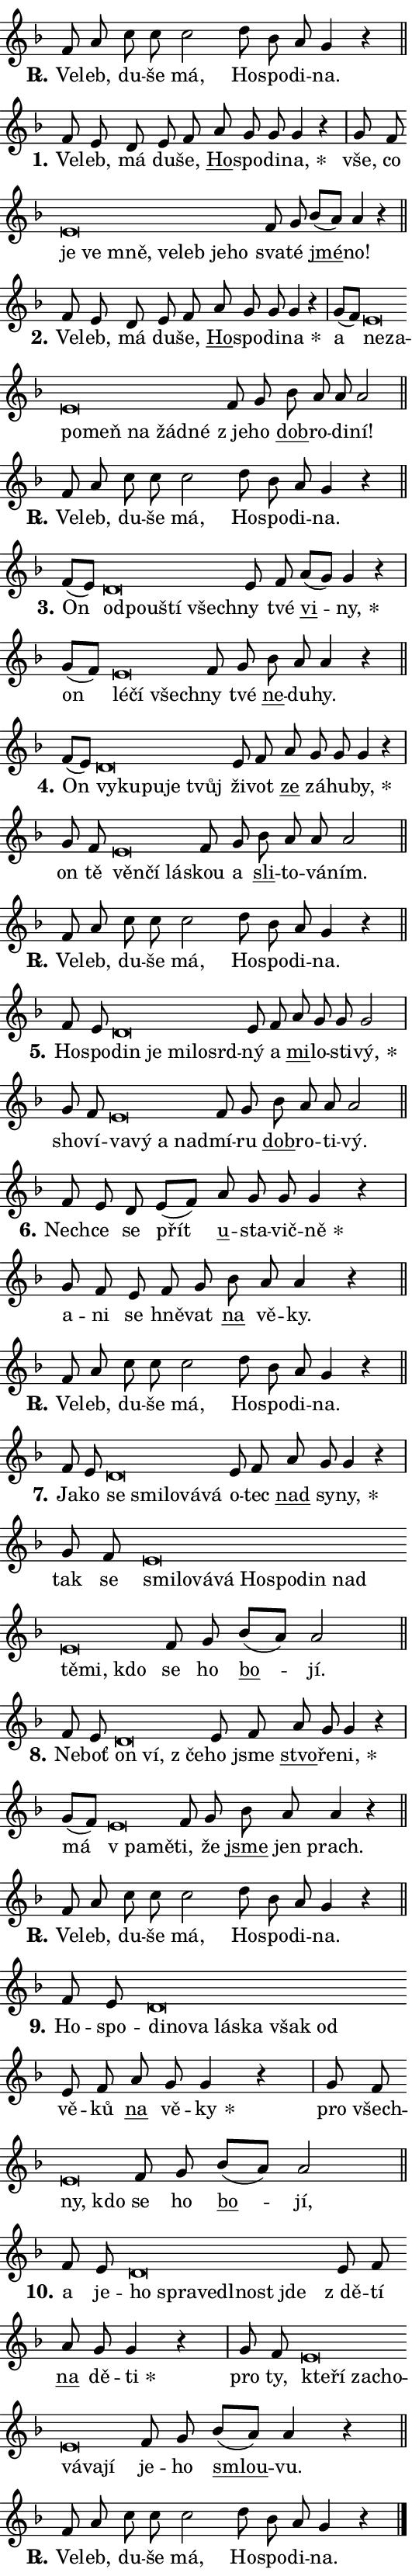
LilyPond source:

\version "2.24.0"
\header { tagline = "" }
\paper {
  indent = 0\cm
  top-margin = 0\cm
  right-margin = 0.13\cm % to fit lyric hyphens
  bottom-margin = 0\cm
  left-margin = 0\cm
  paper-width = 9\cm
  page-breaking = #ly:one-page-breaking
  system-system-spacing.basic-distance = #11
  score-system-spacing.basic-distance = #11
  ragged-last = ##f
}


%% Author: Thomas Morley
%% https://lists.gnu.org/archive/html/lilypond-user/2020-05/msg00002.html
#(define (line-position grob)
"Returns position of @var[grob} in current system:
   @code{'start}, if at first time-step
   @code{'end}, if at last time-step
   @code{'middle} otherwise
"
  (let* ((col (ly:item-get-column grob))
         (ln (ly:grob-object col 'left-neighbor))
         (rn (ly:grob-object col 'right-neighbor))
         (col-to-check-left (if (ly:grob? ln) ln col))
         (col-to-check-right (if (ly:grob? rn) rn col))
         (break-dir-left
           (and
             (ly:grob-property col-to-check-left 'non-musical #f)
             (ly:item-break-dir col-to-check-left)))
         (break-dir-right
           (and
             (ly:grob-property col-to-check-right 'non-musical #f)
             (ly:item-break-dir col-to-check-right))))
        (cond ((eqv? 1 break-dir-left) 'start)
              ((eqv? -1 break-dir-right) 'end)
              (else 'middle))))

#(define (tranparent-at-line-position vctor)
  (lambda (grob)
  "Relying on @code{line-position} select the relevant enry from @var{vctor}.
Used to determine transparency,"
    (case (line-position grob)
      ((end) (not (vector-ref vctor 0)))
      ((middle) (not (vector-ref vctor 1)))
      ((start) (not (vector-ref vctor 2))))))

noteHeadBreakVisibility =
#(define-music-function (break-visibility)(vector?)
"Makes @code{NoteHead}s transparent relying on @var{break-visibility}"
#{
  \override NoteHead.transparent =
    #(tranparent-at-line-position break-visibility)
#})

#(define delete-ledgers-for-transparent-note-heads
  (lambda (grob)
    "Reads whether a @code{NoteHead} is transparent.
If so this @code{NoteHead} is removed from @code{'note-heads} from
@var{grob}, which is supposed to be @code{LedgerLineSpanner}.
As a result ledgers are not printed for this @code{NoteHead}"
    (let* ((nhds-array (ly:grob-object grob 'note-heads))
           (nhds-list
             (if (ly:grob-array? nhds-array)
                 (ly:grob-array->list nhds-array)
                 '()))
           ;; Relies on the transparent-property being done before
           ;; Staff.LedgerLineSpanner.after-line-breaking is executed.
           ;; This is fragile ...
           (to-keep
             (remove
               (lambda (nhd)
                 (ly:grob-property nhd 'transparent #f))
               nhds-list)))
      ;; TODO find a better method to iterate over grob-arrays, similiar
      ;; to filter/remove etc for lists
      ;; For now rebuilt from scratch
      (set! (ly:grob-object grob 'note-heads)  '())
      (for-each
        (lambda (nhd)
          (ly:pointer-group-interface::add-grob grob 'note-heads nhd))
        to-keep))))

squashNotes = {
  \override NoteHead.X-extent = #'(-0.2 . 0.2)
  \override NoteHead.Y-extent = #'(-0.75 . 0)
  \override NoteHead.stencil =
    #(lambda (grob)
       (let ((pos (ly:grob-property grob 'staff-position)))
         (begin
           (if (< pos -7) (display "ERROR: Lower brevis then expected\n") (display ""))
           (if (<= pos -6) ly:text-interface::print ly:note-head::print))))
}
unSquashNotes = {
  \revert NoteHead.X-extent
  \revert NoteHead.Y-extent
  \revert NoteHead.stencil
}

hideNotes = \noteHeadBreakVisibility #begin-of-line-visible
unHideNotes = \noteHeadBreakVisibility #all-visible

% work-around for resetting accidentals
% https://lilypond.org/doc/v2.23/Documentation/notation/displaying-rhythms#unmetered-music
cadenzaMeasure = {
  \cadenzaOff
  \partial 1024 s1024
  \cadenzaOn
}

#(define-markup-command (accent layout props text) (markup?)
  "Underline accented syllable"
  (interpret-markup layout props
    #{\markup \override #'(offset . 4.3) \underline { #text }#}))

responsum = \markup \concat {
  "R" \hspace #-1.05 \path #0.1 #'((moveto 0 0.07) (lineto 0.9 0.8)) \hspace #0.05 "."
}

spaceSize = #0.6828661417322834 % exact space size for TeX Gyre Schola

\layout {
  \context {
    \Staff
    \remove "Time_signature_engraver"
    \override LedgerLineSpanner.after-line-breaking = #delete-ledgers-for-transparent-note-heads
  }
  \context {
    \Lyrics {
      \override LyricSpace.minimum-distance = \spaceSize
      \override LyricText.font-name = #"TeX Gyre Schola"
      \override LyricText.font-size = 1
      \override StanzaNumber.font-name = #"TeX Gyre Schola Bold"
      \override StanzaNumber.font-size = 1
    }
  }
  \context {
    \Score 
    \override NoteHead.text =
      #(lambda (grob) 
        (let ((pos (ly:grob-property grob 'staff-position)))
          #{\markup {
            \combine
              \halign #-0.55 \raise #(if (= pos -6) 0 0.5) \override #'(thickness . 2) \draw-line #'(3.2 . 0)
              \musicglyph "noteheads.sM1"
          }#}))
  }
}

% magnetic-lyrics.ily
%
%   written by
%     Jean Abou Samra <jean@abou-samra.fr>
%     Werner Lemberg <wl@gnu.org>
%
%   adapted by
%     Jiri Hon <jiri.hon@gmail.com>
%
% Version 2022-Apr-15

% https://www.mail-archive.com/lilypond-user@gnu.org/msg149350.html

#(define (Left_hyphen_pointer_engraver context)
   "Collect syllable-hyphen-syllable occurrences in lyrics and store
them in properties.  This engraver only looks to the left.  For
example, if the lyrics input is @code{foo -- bar}, it does the
following.

@itemize @bullet
@item
Set the @code{text} property of the @code{LyricHyphen} grob between
@q{foo} and @q{bar} to @code{foo}.

@item
Set the @code{left-hyphen} property of the @code{LyricText} grob with
text @q{foo} to the @code{LyricHyphen} grob between @q{foo} and
@q{bar}.
@end itemize

Use this auxiliary engraver in combination with the
@code{lyric-@/text::@/apply-@/magnetic-@/offset!} hook."
   (let ((hyphen #f)
         (text #f))
     (make-engraver
      (acknowledgers
       ((lyric-syllable-interface engraver grob source-engraver)
        (set! text grob)))
      (end-acknowledgers
       ((lyric-hyphen-interface engraver grob source-engraver)
        ;(when (not (grob::has-interface grob 'lyric-space-interface))
          (set! hyphen grob)));)
      ((stop-translation-timestep engraver)
       (when (and text hyphen)
         (ly:grob-set-object! text 'left-hyphen hyphen))
       (set! text #f)
       (set! hyphen #f)))))

#(define (lyric-text::apply-magnetic-offset! grob)
   "If the space between two syllables is less than the value in
property @code{LyricText@/.details@/.squash-threshold}, move the right
syllable to the left so that it gets concatenated with the left
syllable.

Use this function as a hook for
@code{LyricText@/.after-@/line-@/breaking} if the
@code{Left_@/hyphen_@/pointer_@/engraver} is active."
   (let ((hyphen (ly:grob-object grob 'left-hyphen #f)))
     (when hyphen
       (let ((left-text (ly:spanner-bound hyphen LEFT)))
         (when (grob::has-interface left-text 'lyric-syllable-interface)
           (let* ((common (ly:grob-common-refpoint grob left-text X))
                  (this-x-ext (ly:grob-extent grob common X))
                  (left-x-ext
                   (begin
                     ;; Trigger magnetism for left-text.
                     (ly:grob-property left-text 'after-line-breaking)
                     (ly:grob-extent left-text common X)))
                  ;; `delta` is the gap width between two syllables.
                  (delta (- (interval-start this-x-ext)
                            (interval-end left-x-ext)))
                  (details (ly:grob-property grob 'details))
                  (threshold (assoc-get 'squash-threshold details 0.2)))
             (when (< delta threshold)
               (let* (;; We have to manipulate the input text so that
                      ;; ligatures crossing syllable boundaries are not
                      ;; disabled.  For languages based on the Latin
                      ;; script this is essentially a beautification.
                      ;; However, for non-Western scripts it can be a
                      ;; necessity.
                      (lt (ly:grob-property left-text 'text))
                      (rt (ly:grob-property grob 'text))
                      (is-space (grob::has-interface hyphen 'lyric-space-interface))
                      (space (if is-space " " ""))
                      (extra-delta (if is-space spaceSize 0))
                      ;; Append new syllable.
                      (ltrt-space (if (and (string? lt) (string? rt))
                                (string-append lt space rt)
                                (make-concat-markup (list lt space rt))))
                      ;; Right-align `ltrt` to the right side.
                      (ltrt-space-markup (grob-interpret-markup
                               grob
                               (make-translate-markup
                                (cons (interval-length this-x-ext) 0)
                                (make-right-align-markup ltrt-space)))))
                 (begin
                   ;; Don't print `left-text`.
                   (ly:grob-set-property! left-text 'stencil #f)
                   ;; Set text and stencil (which holds all collected
                   ;; syllables so far) and shift it to the left.
                   (ly:grob-set-property! grob 'text ltrt-space)
                   (ly:grob-set-property! grob 'stencil ltrt-space-markup)
                   (ly:grob-translate-axis! grob (- (- delta extra-delta)) X))))))))))


#(define (lyric-hyphen::displace-bounds-first grob)
   ;; Make very sure this callback isn't triggered too early.
   (let ((left (ly:spanner-bound grob LEFT))
         (right (ly:spanner-bound grob RIGHT)))
     (ly:grob-property left 'after-line-breaking)
     (ly:grob-property right 'after-line-breaking)
     (ly:lyric-hyphen::print grob)))

squashThreshold = #0.4

\layout {
  \context {
    \Lyrics
    \consists #Left_hyphen_pointer_engraver
    \override LyricText.after-line-breaking =
      #lyric-text::apply-magnetic-offset!
    \override LyricHyphen.stencil = #lyric-hyphen::displace-bounds-first
    \override LyricText.details.squash-threshold = \squashThreshold
    \override LyricHyphen.minimum-distance = 0
    \override LyricHyphen.minimum-length = \squashThreshold
  }
}

squashText = \override LyricText.details.squash-threshold = 9999
unSquashText = \override LyricText.details.squash-threshold = \squashThreshold

leftText = \override LyricText.self-alignment-X = #LEFT
unLeftText = \revert LyricText.self-alignment-X

starOffset = #(lambda (grob) 
                (let ((x_offset (ly:self-alignment-interface::aligned-on-x-parent grob)))
                  (if (= x_offset 0) 0 (+ x_offset 1.2))))

star = #(define-music-function (syllable)(string?)
"Append star separator at the end of a syllable"
#{
  \once \override LyricText.X-offset = #starOffset
  \lyricmode { \markup {
    #syllable
    \override #'((font-name . "TeX Gyre Schola Bold")) \hspace #0.2 \lower #0.65 \larger "*"
  } }
#})

starAccent = #(define-music-function (syllable)(string?)
"Append star separator at the end of a syllable and make accent"
#{
  \once \override LyricText.X-offset = #starOffset
  \lyricmode { \markup {
    \accent #syllable
    \override #'((font-name . "TeX Gyre Schola Bold")) \hspace #0.2 \lower #0.65 \larger "*"
  } }
#})

breath = #(define-music-function (syllable)(string?)
"Append breathing indicator at the end of a syllable"
#{
  \lyricmode { \markup { #syllable "+" } }
#})

optionalBreath = #(define-music-function (syllable)(string?)
"Append optional breathing indicator at the end of a syllable"
#{
  \lyricmode { \markup { #syllable "(+)" } }
#})


\score {
    <<
        \new Voice = "melody" { \cadenzaOn \key f \major \relative { f'8 a c c c2 \bar "" d8 bes a g4 r \cadenzaMeasure \bar "||" \break } }
        \new Lyrics \lyricsto "melody" { \lyricmode { \set stanza = \responsum
Ve -- leb, du -- še má, Ho -- spo -- di -- na. } }
    >>
    \layout {}
}

\score {
    <<
        \new Voice = "melody" { \cadenzaOn \key f \major \relative { f'8 e d8 e8 f \bar "" a g g g4 r \cadenzaMeasure \bar "|" g8 f \bar "" \squashNotes e\breve*1/16 \hideNotes \breve*1/16 \bar "" \breve*1/16 \bar "" \breve*1/16 \bar "" \breve*1/16 \bar "" \breve*1/16 \breve*1/16 \bar "" \unHideNotes \unSquashNotes f8 g \bar "" bes[( a)] a4 r \cadenzaMeasure \bar "||" \break } }
        \new Lyrics \lyricsto "melody" { \lyricmode { \set stanza = "1."
Ve -- leb, má du -- še, \markup \accent Ho -- spo -- di -- \star na, vše, co \leftText je \squashText ve mně, ve -- leb je -- ho \unLeftText \unSquashText sva -- té \markup \accent jmé -- no! } }
    >>
    \layout {}
}

\score {
    <<
        \new Voice = "melody" { \cadenzaOn \key f \major \relative { f'8 e d8 e8 f \bar "" a g g g4 r \cadenzaMeasure \bar "|" g8[( f)] \bar "" \squashNotes e\breve*1/16 \hideNotes \breve*1/16 \bar "" \breve*1/16 \bar "" \breve*1/16 \bar "" \breve*1/16 \bar "" \breve*1/16 \breve*1/16 \bar "" \unHideNotes \unSquashNotes f8 g \bar "" bes a a a2 \cadenzaMeasure \bar "||" \break } }
        \new Lyrics \lyricsto "melody" { \lyricmode { \set stanza = "2."
Ve -- leb, má du -- še, \markup \accent Ho -- spo -- di -- \star na a \leftText ne -- \squashText za -- po -- meň na žád -- né \unLeftText \unSquashText "z je" -- ho \markup \accent dob -- ro -- di -- ní! } }
    >>
    \layout {}
}

\score {
    <<
        \new Voice = "melody" { \cadenzaOn \key f \major \relative { f'8 a c c c2 \bar "" d8 bes a g4 r \cadenzaMeasure \bar "||" \break } }
        \new Lyrics \lyricsto "melody" { \lyricmode { \set stanza = \responsum
Ve -- leb, du -- še má, Ho -- spo -- di -- na. } }
    >>
    \layout {}
}

\score {
    <<
        \new Voice = "melody" { \cadenzaOn \key f \major \relative { f'8[( e)] \bar "" \squashNotes d\breve*1/16 \hideNotes \breve*1/16 \bar "" \breve*1/16 \breve*1/16 \bar "" \unHideNotes \unSquashNotes e8 f \bar "" a[( g)] g4 r \cadenzaMeasure \bar "|" g8[( f)] \bar "" \squashNotes e\breve*1/16 \hideNotes \breve*1/16 \breve*1/16 \bar "" \unHideNotes \unSquashNotes f8 g \bar "" bes a a4 r \cadenzaMeasure \bar "||" \break } }
        \new Lyrics \lyricsto "melody" { \lyricmode { \set stanza = "3."
On \leftText od -- \squashText pou -- ští všech -- \unLeftText \unSquashText ny tvé \markup \accent vi -- \star ny, on \leftText lé -- \squashText čí všech -- \unLeftText \unSquashText ny tvé \markup \accent ne -- du -- hy. } }
    >>
    \layout {}
}

\score {
    <<
        \new Voice = "melody" { \cadenzaOn \key f \major \relative { f'8[( e)] \bar "" \squashNotes d\breve*1/16 \hideNotes \breve*1/16 \bar "" \breve*1/16 \bar "" \breve*1/16 \breve*1/16 \bar "" \unHideNotes \unSquashNotes e8 f \bar "" a g g g4 r \cadenzaMeasure \bar "|" g8 f \bar "" \squashNotes e\breve*1/16 \hideNotes \breve*1/16 \breve*1/16 \bar "" \unHideNotes \unSquashNotes f8 g \bar "" bes a a a2 \cadenzaMeasure \bar "||" \break } }
        \new Lyrics \lyricsto "melody" { \lyricmode { \set stanza = "4."
On \leftText vy -- \squashText ku -- pu -- je tvůj \unLeftText \unSquashText ži -- vot \markup \accent ze zá -- hu -- \star by, on tě \leftText věn -- \squashText čí lá -- \unLeftText \unSquashText skou a \markup \accent sli -- to -- vá -- ním. } }
    >>
    \layout {}
}

\score {
    <<
        \new Voice = "melody" { \cadenzaOn \key f \major \relative { f'8 a c c c2 \bar "" d8 bes a g4 r \cadenzaMeasure \bar "||" \break } }
        \new Lyrics \lyricsto "melody" { \lyricmode { \set stanza = \responsum
Ve -- leb, du -- še má, Ho -- spo -- di -- na. } }
    >>
    \layout {}
}

\score {
    <<
        \new Voice = "melody" { \cadenzaOn \key f \major \relative { f'8 e \bar "" \squashNotes d\breve*1/16 \hideNotes \breve*1/16 \bar "" \breve*1/16 \bar "" \breve*1/16 \breve*1/16 \bar "" \unHideNotes \unSquashNotes e8 f \bar "" a g g g2 \cadenzaMeasure \bar "|" g8 f \bar "" \squashNotes e\breve*1/16 \hideNotes \breve*1/16 \bar "" \breve*1/16 \breve*1/16 \bar "" \unHideNotes \unSquashNotes f8 g \bar "" bes a a a2 \cadenzaMeasure \bar "||" \break } }
        \new Lyrics \lyricsto "melody" { \lyricmode { \set stanza = "5."
Ho -- spo -- \leftText din \squashText je mi -- lo -- srd -- \unLeftText \unSquashText ný a \markup \accent mi -- lo -- sti -- \star vý, sho -- ví -- \leftText va -- \squashText vý a nad -- \unLeftText \unSquashText mí -- ru \markup \accent dob -- ro -- ti -- vý. } }
    >>
    \layout {}
}

\score {
    <<
        \new Voice = "melody" { \cadenzaOn \key f \major \relative { f'8 e d8 e8[( f)] \bar "" a g g g4 r \cadenzaMeasure \bar "|" g8 f e8 f8 g \bar "" bes a a4 r \cadenzaMeasure \bar "||" \break } }
        \new Lyrics \lyricsto "melody" { \lyricmode { \set stanza = "6."
Nech -- ce se přít \markup \accent u -- sta -- vič -- \star ně a -- ni se hně -- vat \markup \accent na vě -- ky. } }
    >>
    \layout {}
}

\score {
    <<
        \new Voice = "melody" { \cadenzaOn \key f \major \relative { f'8 a c c c2 \bar "" d8 bes a g4 r \cadenzaMeasure \bar "||" \break } }
        \new Lyrics \lyricsto "melody" { \lyricmode { \set stanza = \responsum
Ve -- leb, du -- še má, Ho -- spo -- di -- na. } }
    >>
    \layout {}
}

\score {
    <<
        \new Voice = "melody" { \cadenzaOn \key f \major \relative { f'8 e \bar "" \squashNotes d\breve*1/16 \hideNotes \breve*1/16 \bar "" \breve*1/16 \bar "" \breve*1/16 \breve*1/16 \bar "" \unHideNotes \unSquashNotes e8 f \bar "" a g g4 r \cadenzaMeasure \bar "|" g8 f \bar "" \squashNotes e\breve*1/16 \hideNotes \breve*1/16 \bar "" \breve*1/16 \bar "" \breve*1/16 \bar "" \breve*1/16 \bar "" \breve*1/16 \bar "" \breve*1/16 \bar "" \breve*1/16 \bar "" \breve*1/16 \bar "" \breve*1/16 \breve*1/16 \bar "" \unHideNotes \unSquashNotes f8 g \bar "" bes[( a)] a2 \cadenzaMeasure \bar "||" \break } }
        \new Lyrics \lyricsto "melody" { \lyricmode { \set stanza = "7."
Ja -- ko \leftText se \squashText smi -- lo -- vá -- vá \unLeftText \unSquashText o -- tec \markup \accent nad sy -- \star ny, tak se \leftText smi -- \squashText lo -- vá -- vá Ho -- spo -- din nad tě -- mi, kdo \unLeftText \unSquashText se ho \markup \accent bo -- jí. } }
    >>
    \layout {}
}

\score {
    <<
        \new Voice = "melody" { \cadenzaOn \key f \major \relative { f'8 e \bar "" \squashNotes d\breve*1/16 \hideNotes \breve*1/16 \breve*1/16 \bar "" \unHideNotes \unSquashNotes e8 f \bar "" a g g4 r \cadenzaMeasure \bar "|" g8[( f)] \bar "" \squashNotes e\breve*1/16 \hideNotes \breve*1/16 \bar "" \unHideNotes \unSquashNotes f8 g \bar "" bes a a4 r \cadenzaMeasure \bar "||" \break } }
        \new Lyrics \lyricsto "melody" { \lyricmode { \set stanza = "8."
Ne -- boť \leftText on \squashText ví, "z če" -- \unLeftText \unSquashText ho jsme \markup \accent stvo -- ře -- \star ni, má \leftText "v pa" -- \squashText mě -- \unLeftText \unSquashText ti, že \markup \accent jsme jen prach. } }
    >>
    \layout {}
}

\score {
    <<
        \new Voice = "melody" { \cadenzaOn \key f \major \relative { f'8 a c c c2 \bar "" d8 bes a g4 r \cadenzaMeasure \bar "||" \break } }
        \new Lyrics \lyricsto "melody" { \lyricmode { \set stanza = \responsum
Ve -- leb, du -- še má, Ho -- spo -- di -- na. } }
    >>
    \layout {}
}

\score {
    <<
        \new Voice = "melody" { \cadenzaOn \key f \major \relative { f'8 e \bar "" \squashNotes d\breve*1/16 \hideNotes \breve*1/16 \bar "" \breve*1/16 \bar "" \breve*1/16 \bar "" \breve*1/16 \bar "" \breve*1/16 \breve*1/16 \bar "" \unHideNotes \unSquashNotes e8 f \bar "" a g g4 r \cadenzaMeasure \bar "|" g8 f \bar "" \squashNotes e\breve*1/16 \hideNotes \breve*1/16 \bar "" \unHideNotes \unSquashNotes f8 g \bar "" bes[( a)] a2 \cadenzaMeasure \bar "||" \break } }
        \new Lyrics \lyricsto "melody" { \lyricmode { \set stanza = "9."
Ho -- spo -- \leftText di -- \squashText no -- va lá -- ska však od \unLeftText \unSquashText vě -- ků \markup \accent na vě -- \star ky pro všech -- \leftText ny, \squashText kdo \unLeftText \unSquashText se ho \markup \accent bo -- jí, } }
    >>
    \layout {}
}

\score {
    <<
        \new Voice = "melody" { \cadenzaOn \key f \major \relative { f'8 e \bar "" \squashNotes d\breve*1/16 \hideNotes \breve*1/16 \bar "" \breve*1/16 \bar "" \breve*1/16 \bar "" \breve*1/16 \breve*1/16 \bar "" \unHideNotes \unSquashNotes e8 f \bar "" a g g4 r \cadenzaMeasure \bar "|" g8 f \bar "" \squashNotes e\breve*1/16 \hideNotes \breve*1/16 \bar "" \breve*1/16 \bar "" \breve*1/16 \bar "" \breve*1/16 \bar "" \breve*1/16 \breve*1/16 \bar "" \unHideNotes \unSquashNotes f8 g \bar "" bes[( a)] a4 r \cadenzaMeasure \bar "||" \break } }
        \new Lyrics \lyricsto "melody" { \lyricmode { \set stanza = "10."
a je -- \leftText ho \squashText spra -- ve -- dl -- nost jde \unLeftText \unSquashText "z dě" -- tí \markup \accent na dě -- \star ti pro ty, \leftText kte -- \squashText ří za -- cho -- vá -- va -- jí \unLeftText \unSquashText je -- ho \markup \accent smlou -- vu. } }
    >>
    \layout {}
}

\score {
    <<
        \new Voice = "melody" { \cadenzaOn \key f \major \relative { f'8 a c c c2 \bar "" d8 bes a g4 r \cadenzaMeasure \bar "||" \break } \bar "|." }
        \new Lyrics \lyricsto "melody" { \lyricmode { \set stanza = \responsum
Ve -- leb, du -- še má, Ho -- spo -- di -- na. } }
    >>
    \layout {}
}
